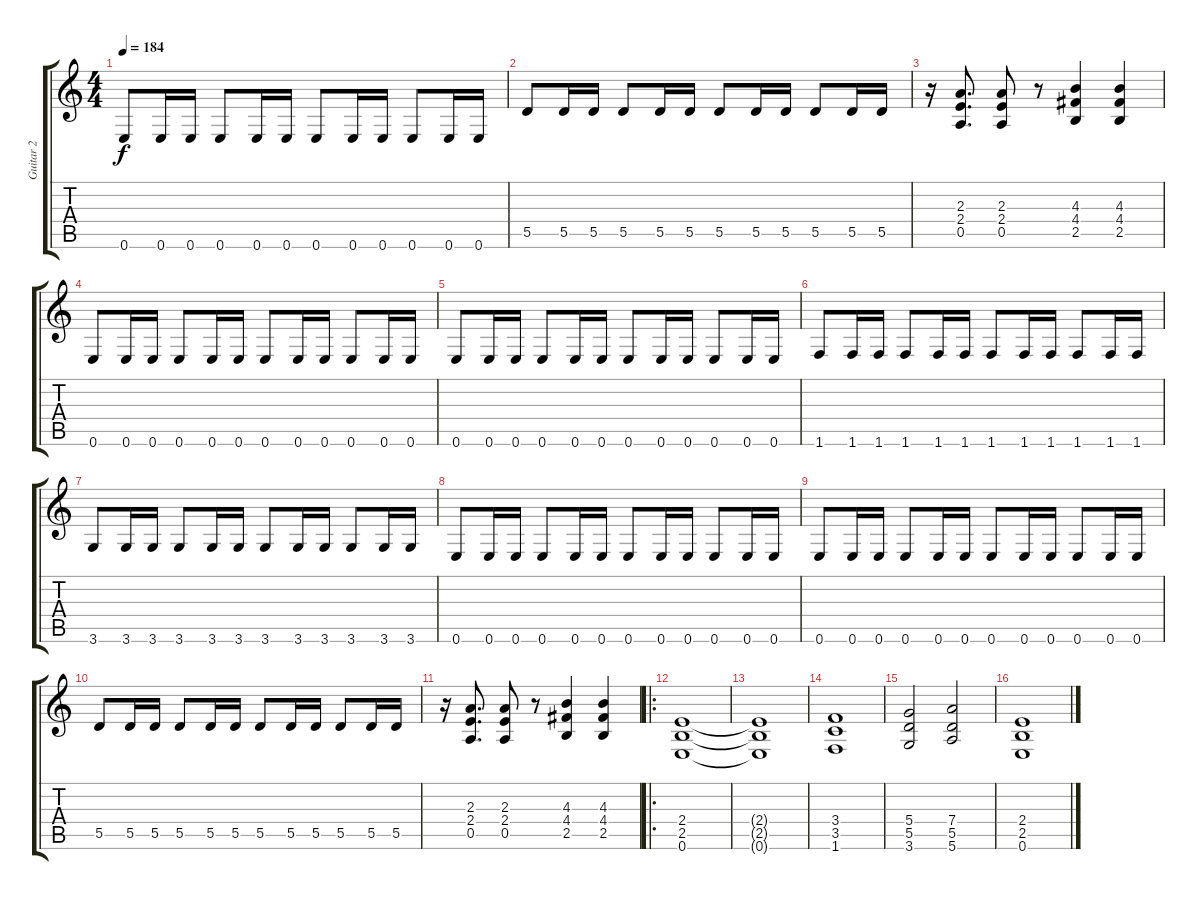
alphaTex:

\track ("Guitar 2" "Guitar 2") {instrument distortionguitar}
\staff {score tabs}
\tuning (E4 B3 G3 D3 A2 E2) {hide}
\ts (4 4)
\tempo 184
\clef g2
\ks c
0.6.8{dy f} 0.6.16 0.6.16 0.6.8 0.6.16 0.6.16 0.6.8 0.6.16 0.6.16 0.6.8 0.6.16 0.6.16 |
5.5.8 5.5.16 5.5.16 5.5.8 5.5.16 5.5.16 5.5.8 5.5.16 5.5.16 5.5.8 5.5.16 5.5.16 |
r.16 (2.3 2.4 0.5).8{d} (2.3 2.4 0.5).8 r.8 (4.3 4.4 2.5).4 (4.3 4.4 2.5).4 |
0.6.8 0.6.16 0.6.16 0.6.8 0.6.16 0.6.16 0.6.8 0.6.16 0.6.16 0.6.8 0.6.16 0.6.16 |
0.6.8 0.6.16 0.6.16 0.6.8 0.6.16 0.6.16 0.6.8 0.6.16 0.6.16 0.6.8 0.6.16 0.6.16 |
1.6.8 1.6.16 1.6.16 1.6.8 1.6.16 1.6.16 1.6.8 1.6.16 1.6.16 1.6.8 1.6.16 1.6.16 |
3.6.8 3.6.16 3.6.16 3.6.8 3.6.16 3.6.16 3.6.8 3.6.16 3.6.16 3.6.8 3.6.16 3.6.16 |
0.6.8 0.6.16 0.6.16 0.6.8 0.6.16 0.6.16 0.6.8 0.6.16 0.6.16 0.6.8 0.6.16 0.6.16 |
0.6.8 0.6.16 0.6.16 0.6.8 0.6.16 0.6.16 0.6.8 0.6.16 0.6.16 0.6.8 0.6.16 0.6.16 |
5.5.8 5.5.16 5.5.16 5.5.8 5.5.16 5.5.16 5.5.8 5.5.16 5.5.16 5.5.8 5.5.16 5.5.16 |
r.16 (2.3 2.4 0.5).8{d} (2.3 2.4 0.5).8 r.8 (4.3 4.4 2.5).4 (4.3 4.4 2.5).4 |
\ro
(2.4 2.5 0.6).1 |
(2.4{t} 2.5{t} 0.6{t}).1 |
(3.4 3.5 1.6).1 |
(5.4 5.5 3.6).2 (7.4 5.5 5.6).2 |
(2.4 2.5 0.6).1
